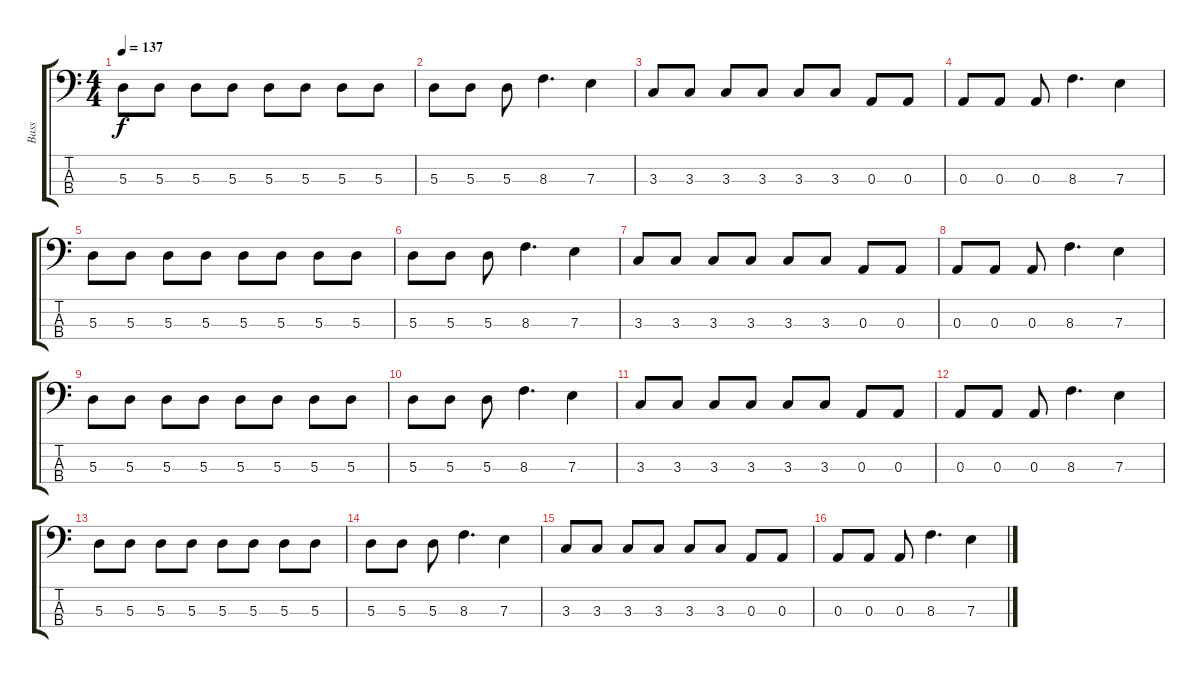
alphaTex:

\track ("Bass" "Bass") {instrument electricbassfinger}
\staff {score tabs}
\tuning (G2 D2 A1 E1) {hide}
\ts (4 4)
\tempo 137
\clef f4
\ks c
5.3.8{dy f} 5.3.8 5.3.8 5.3.8 5.3.8 5.3.8 5.3.8 5.3.8 |
5.3.8 5.3.8 5.3.8 8.3.4{d} 7.3.4 |
3.3.8 3.3.8 3.3.8 3.3.8 3.3.8 3.3.8 0.3.8 0.3.8 |
0.3.8 0.3.8 0.3.8 8.3.4{d} 7.3.4 |
5.3.8 5.3.8 5.3.8 5.3.8 5.3.8 5.3.8 5.3.8 5.3.8 |
5.3.8 5.3.8 5.3.8 8.3.4{d} 7.3.4 |
3.3.8 3.3.8 3.3.8 3.3.8 3.3.8 3.3.8 0.3.8 0.3.8 |
0.3.8 0.3.8 0.3.8 8.3.4{d} 7.3.4 |
5.3.8 5.3.8 5.3.8 5.3.8 5.3.8 5.3.8 5.3.8 5.3.8 |
5.3.8 5.3.8 5.3.8 8.3.4{d} 7.3.4 |
3.3.8 3.3.8 3.3.8 3.3.8 3.3.8 3.3.8 0.3.8 0.3.8 |
0.3.8 0.3.8 0.3.8 8.3.4{d} 7.3.4 |
5.3.8 5.3.8 5.3.8 5.3.8 5.3.8 5.3.8 5.3.8 5.3.8 |
5.3.8 5.3.8 5.3.8 8.3.4{d} 7.3.4 |
3.3.8 3.3.8 3.3.8 3.3.8 3.3.8 3.3.8 0.3.8 0.3.8 |
0.3.8 0.3.8 0.3.8 8.3.4{d} 7.3.4
